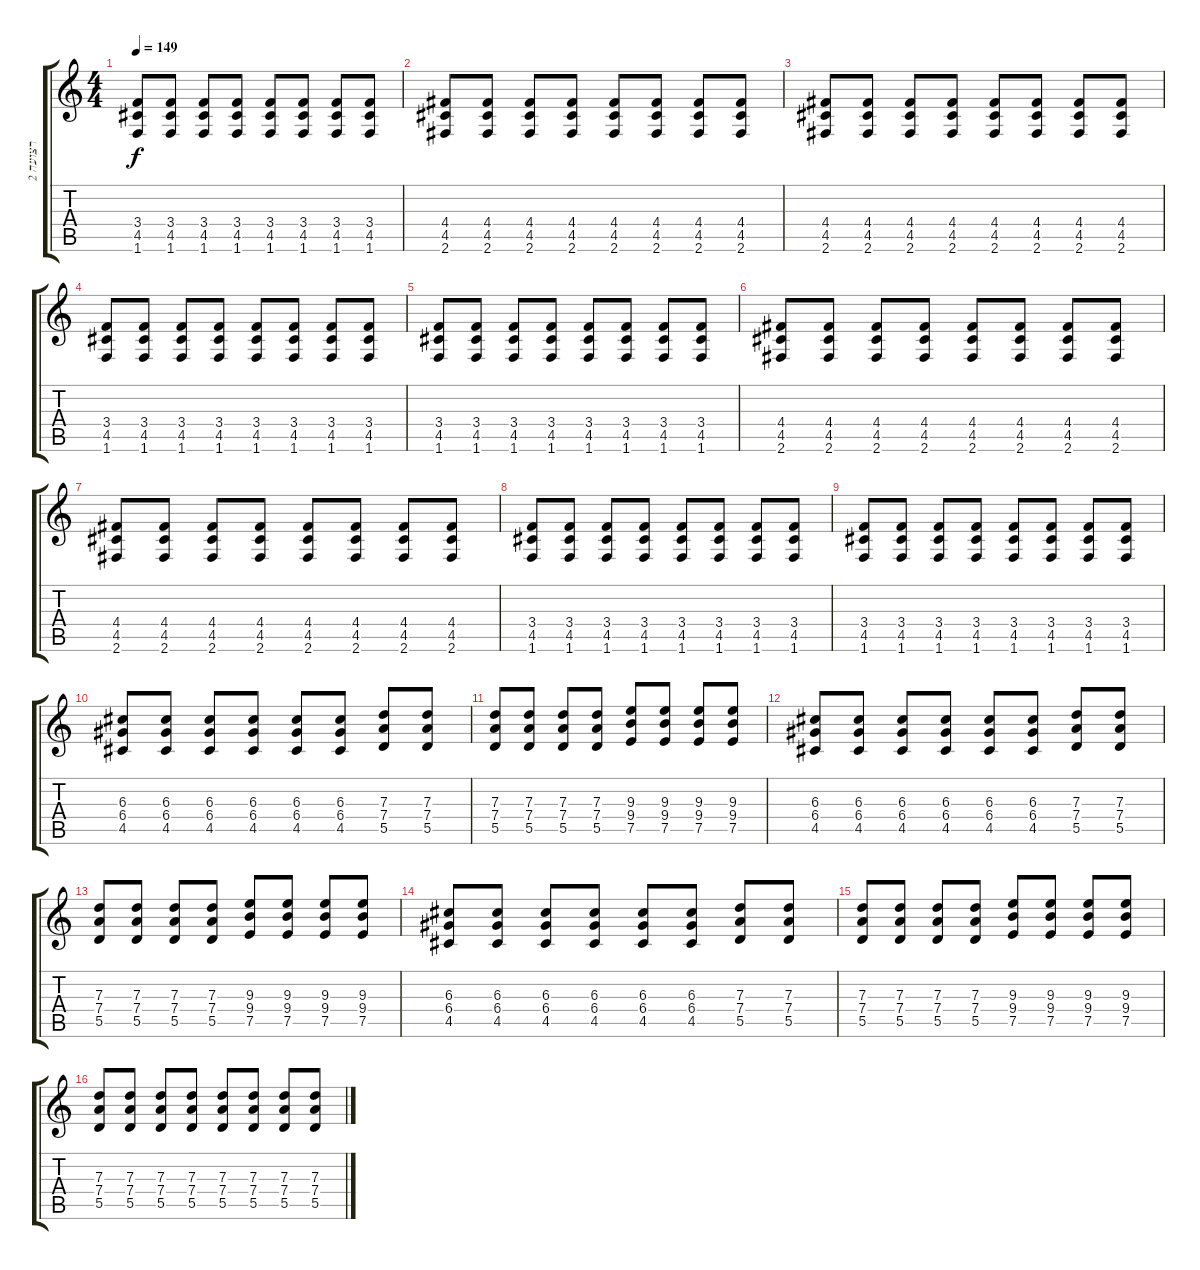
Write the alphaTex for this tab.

\track ("רצועה 2" "רצועה 2") {instrument distortionguitar}
\staff {score tabs}
\tuning (E4 B3 G3 D3 A2 E2) {hide}
\ts (4 4)
\tempo 149
\clef g2
\ks c
(3.4 4.5 1.6).8{dy f} (3.4 4.5 1.6).8 (3.4 4.5 1.6).8 (3.4 4.5 1.6).8 (3.4 4.5 1.6).8 (3.4 4.5 1.6).8 (3.4 4.5 1.6).8 (3.4 4.5 1.6).8 |
(4.4 4.5 2.6).8 (4.4 4.5 2.6).8 (4.4 4.5 2.6).8 (4.4 4.5 2.6).8 (4.4 4.5 2.6).8 (4.4 4.5 2.6).8 (4.4 4.5 2.6).8 (4.4 4.5 2.6).8 |
(4.4 4.5 2.6).8 (4.4 4.5 2.6).8 (4.4 4.5 2.6).8 (4.4 4.5 2.6).8 (4.4 4.5 2.6).8 (4.4 4.5 2.6).8 (4.4 4.5 2.6).8 (4.4 4.5 2.6).8 |
(3.4 4.5 1.6).8 (3.4 4.5 1.6).8 (3.4 4.5 1.6).8 (3.4 4.5 1.6).8 (3.4 4.5 1.6).8 (3.4 4.5 1.6).8 (3.4 4.5 1.6).8 (3.4 4.5 1.6).8 |
(3.4 4.5 1.6).8 (3.4 4.5 1.6).8 (3.4 4.5 1.6).8 (3.4 4.5 1.6).8 (3.4 4.5 1.6).8 (3.4 4.5 1.6).8 (3.4 4.5 1.6).8 (3.4 4.5 1.6).8 |
(4.4 4.5 2.6).8 (4.4 4.5 2.6).8 (4.4 4.5 2.6).8 (4.4 4.5 2.6).8 (4.4 4.5 2.6).8 (4.4 4.5 2.6).8 (4.4 4.5 2.6).8 (4.4 4.5 2.6).8 |
(4.4 4.5 2.6).8 (4.4 4.5 2.6).8 (4.4 4.5 2.6).8 (4.4 4.5 2.6).8 (4.4 4.5 2.6).8 (4.4 4.5 2.6).8 (4.4 4.5 2.6).8 (4.4 4.5 2.6).8 |
(3.4 4.5 1.6).8 (3.4 4.5 1.6).8 (3.4 4.5 1.6).8 (3.4 4.5 1.6).8 (3.4 4.5 1.6).8 (3.4 4.5 1.6).8 (3.4 4.5 1.6).8 (3.4 4.5 1.6).8 |
(3.4 4.5 1.6).8 (3.4 4.5 1.6).8 (3.4 4.5 1.6).8 (3.4 4.5 1.6).8 (3.4 4.5 1.6).8 (3.4 4.5 1.6).8 (3.4 4.5 1.6).8 (3.4 4.5 1.6).8 |
(6.3 6.4 4.5).8 (6.3 6.4 4.5).8 (6.3 6.4 4.5).8 (6.3 6.4 4.5).8 (6.3 6.4 4.5).8 (6.3 6.4 4.5).8 (7.3 7.4 5.5).8 (7.3 7.4 5.5).8 |
(7.3 7.4 5.5).8 (7.3 7.4 5.5).8 (7.3 7.4 5.5).8 (7.3 7.4 5.5).8 (9.3 9.4 7.5).8 (9.3 9.4 7.5).8 (9.3 9.4 7.5).8 (9.3 9.4 7.5).8 |
(6.3 6.4 4.5).8 (6.3 6.4 4.5).8 (6.3 6.4 4.5).8 (6.3 6.4 4.5).8 (6.3 6.4 4.5).8 (6.3 6.4 4.5).8 (7.3 7.4 5.5).8 (7.3 7.4 5.5).8 |
(7.3 7.4 5.5).8 (7.3 7.4 5.5).8 (7.3 7.4 5.5).8 (7.3 7.4 5.5).8 (9.3 9.4 7.5).8 (9.3 9.4 7.5).8 (9.3 9.4 7.5).8 (9.3 9.4 7.5).8 |
(6.3 6.4 4.5).8 (6.3 6.4 4.5).8 (6.3 6.4 4.5).8 (6.3 6.4 4.5).8 (6.3 6.4 4.5).8 (6.3 6.4 4.5).8 (7.3 7.4 5.5).8 (7.3 7.4 5.5).8 |
(7.3 7.4 5.5).8 (7.3 7.4 5.5).8 (7.3 7.4 5.5).8 (7.3 7.4 5.5).8 (9.3 9.4 7.5).8 (9.3 9.4 7.5).8 (9.3 9.4 7.5).8 (9.3 9.4 7.5).8 |
(7.3 7.4 5.5).8 (7.3 7.4 5.5).8 (7.3 7.4 5.5).8 (7.3 7.4 5.5).8 (7.3 7.4 5.5).8 (7.3 7.4 5.5).8 (7.3 7.4 5.5).8 (7.3 7.4 5.5).8
